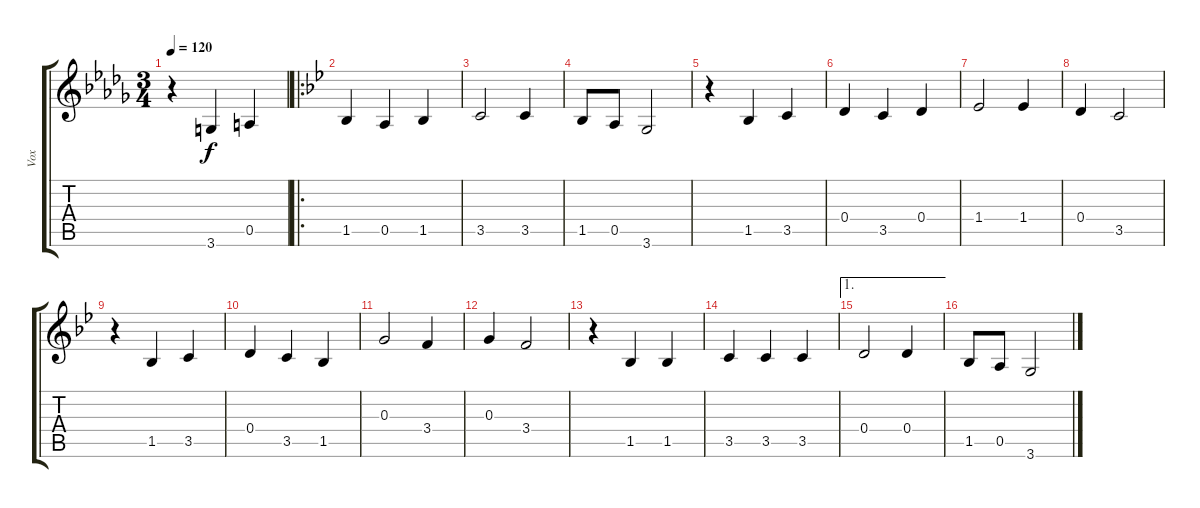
\track ("Vox" "Vox") {instrument fretlessbass}
\staff {score tabs}
\tuning (E4 B3 G3 D3 A2 E2) {hide}
\ts (3 4)
\tempo 120
\clef g2
\ks db
r.4{dy f} 3.6.4 0.5.4 |
\ro
\ks bb
1.5.4 0.5.4 1.5.4 |
3.5.2 3.5.4 |
1.5.8 0.5.8 3.6.2 |
r.4 1.5.4 3.5.4 |
0.4.4 3.5.4 0.4.4 |
1.4.2 1.4.4 |
0.4.4 3.5.2 |
r.4 1.5.4 3.5.4 |
0.4.4 3.5.4 1.5.4 |
0.3.2 3.4.4 |
0.3.4 3.4.2 |
r.4 1.5.4 1.5.4 |
3.5.4 3.5.4 3.5.4 |
\ae 1
0.4.2 0.4.4 |
1.5.8 0.5.8 3.6.2
